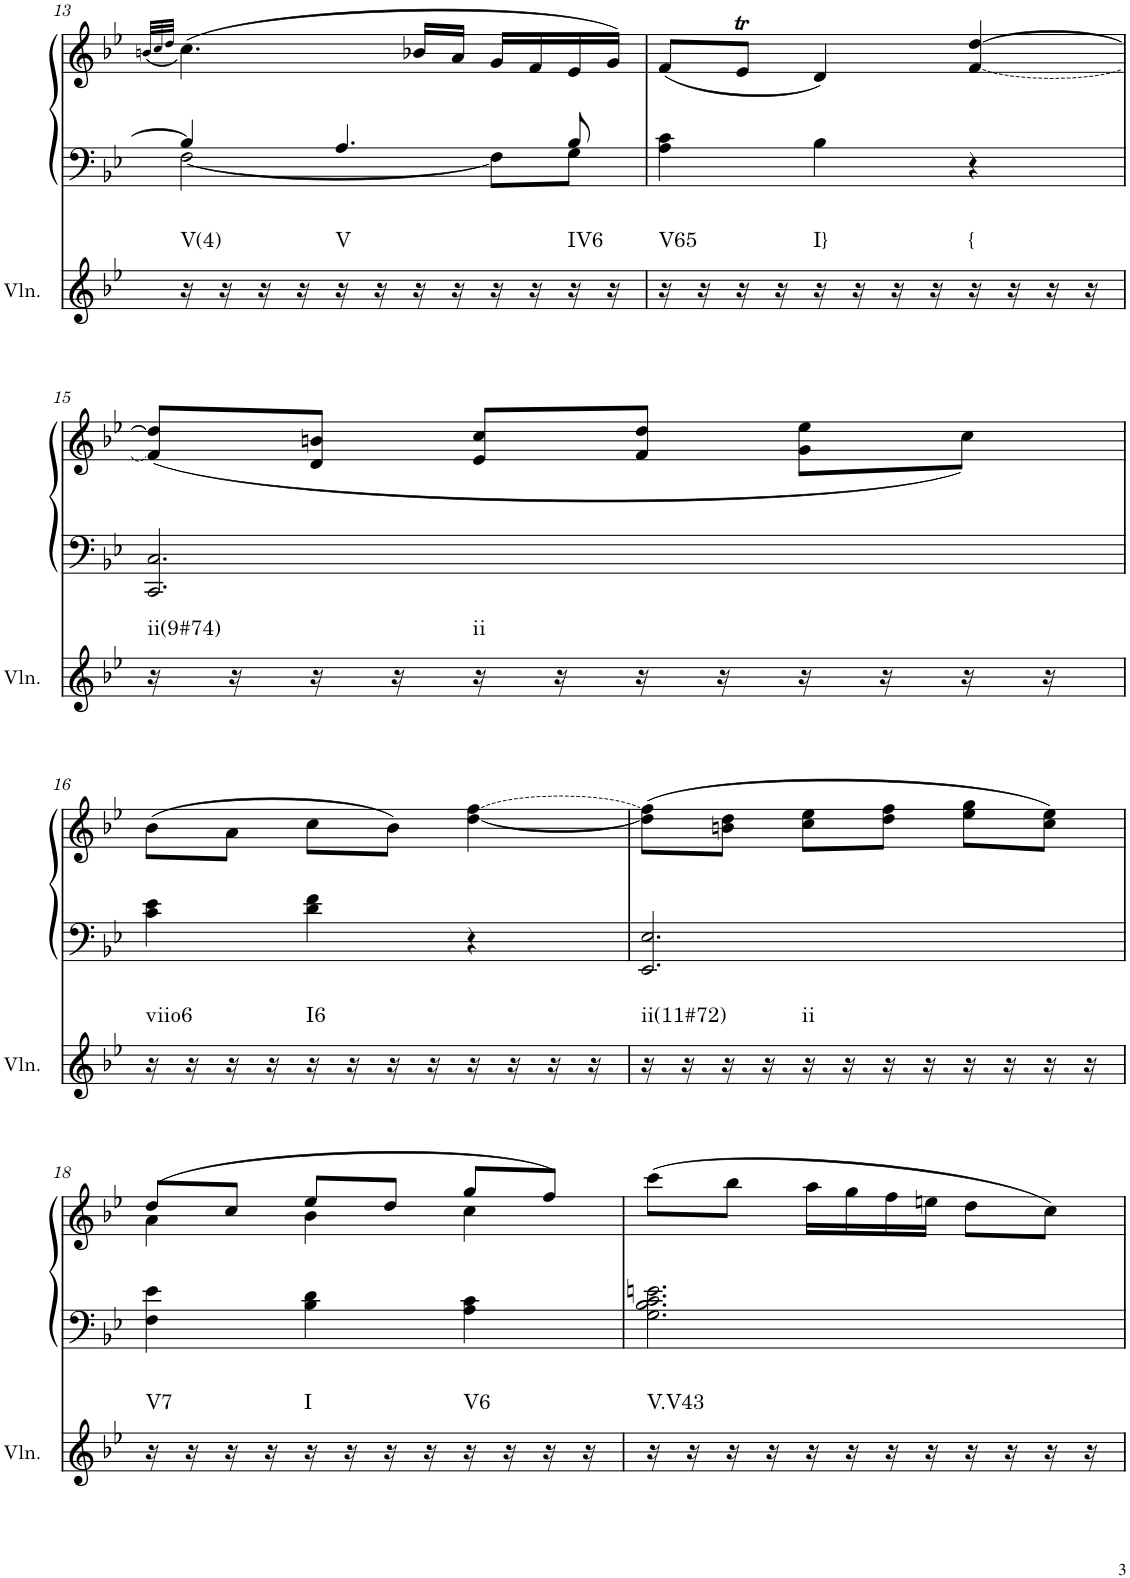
**kern	**harte	**kern	**kern
*part2	*part2	*part1	*part1
*staff3	*	*staff2	*staff1
*I"Violin	*	*I"unbenannt2	*
*I'Vln.	*	*	*
!!LO:PB:g=z
*clefG2	*	*clefF4	*clefG2
*k[b-e-]	*	*k[b-e-]	*k[b-e-]
*M3/4	*	*M3/4	*M3/4
=13	=13	=13	=13
.	.	.	(32qbn/LLL
.	.	.	32qcc/
.	.	.	32qdd/JJJ
*	*	*^	*
!	!LO:H:kt=V(4)	!	!	!
16r	N	4B-/]	[2F\	(4.cc\)
16r	.	.	.	.
16r	.	.	.	.
16r	.	.	.	.
!	!LO:H:kt=V	!	!	!
16r	N	4.A/	.	.
16r	.	.	.	.
16r	.	.	.	16b-X/LL
16r	.	.	.	16a/JJ
16r	.	.	8F\L]	16g/LL
16r	.	.	.	16f/
!	!LO:H:kt=IV6	!	!	!
16r	N	8B-/	8G\J	16e-/
16r	.	.	.	16g/JJ)
*	*	*v	*v	*
=14	=14	=14	=14
!	!LO:H:kt=V65	!	!
16r	N	4A\ 4c\	(<8f/L
16r	.	.	.
16r	.	.	8e-T/J
16r	.	.	.
!	!LO:H:kt=I}	!	!
16r	N	4B-\	4d/)
16r	.	.	.
16r	.	.	.
16r	.	.	.
!	!LO:H:kt={	!	!LO:T:n=1:dash
16r	N	4r	[4f/ [4dd/
16r	.	.	.
16r	.	.	.
16r	.	.	.
!!LO:LB:g=z
=15	=15	=15	=15
!	!LO:H:kt=ii(9#74)	!	!
16r	N	2.CC/ 2.C/	(<8f/] 8dd/]L
16r	.	.	.
16r	.	.	8d/ 8bn/J
16r	.	.	.
!	!LO:H:kt=ii	!	!
16r	N	.	8e-/ 8cc/L
16r	.	.	.
16r	.	.	8f/ 8dd/J
16r	.	.	.
16r	.	.	8g\ 8ee-\L
16r	.	.	.
16r	.	.	8cc\J)
16r	.	.	.
!!LO:LB:g=z
=16	=16	=16	=16
!	!LO:H:kt=viio6	!	!
16r	N	4c\ 4e-\	(8b-\L
16r	.	.	.
16r	.	.	8a\J
16r	.	.	.
!	!LO:H:kt=I6	!	!
16r	N	4d\ 4f\	8cc\L
16r	.	.	.
16r	.	.	8b-\J)
16r	.	.	.
!	!	!	!LO:T:n=2:dash
16r	.	4r	[4dd\ [4ff\
16r	.	.	.
16r	.	.	.
16r	.	.	.
=17	=17	=17	=17
!	!LO:H:kt=ii(11#72)	!	!
16r	N	2.EE-/ 2.E-/	(8dd\] 8ff\]L
16r	.	.	.
16r	.	.	8bn\ 8dd\J
16r	.	.	.
!	!LO:H:kt=ii	!	!
16r	N	.	8cc\ 8ee-\L
16r	.	.	.
16r	.	.	8dd\ 8ff\J
16r	.	.	.
16r	.	.	8ee-\ 8gg\L
16r	.	.	.
16r	.	.	8cc\ 8ee-\J)
16r	.	.	.
!!LO:LB:g=z
=18	=18	=18	=18
*	*	*	*^
!	!LO:H:kt=V7	!	!	!
16r	N	4F\ 4e-\	(8dd/L	4a\
16r	.	.	.	.
16r	.	.	8cc/J	.
16r	.	.	.	.
!	!LO:H:kt=I	!	!	!
16r	N	4B-\ 4d\	8ee-/L	4b-\
16r	.	.	.	.
16r	.	.	8dd/J	.
16r	.	.	.	.
!	!LO:H:kt=V6	!	!	!
16r	N	4A\ 4c\	8gg/L	4cc\
16r	.	.	.	.
16r	.	.	8ff/J)	.
16r	.	.	.	.
*	*	*	*v	*v
=19	=19	=19	=19
!	!LO:H:kt=V.V43	!	!
16r	N	2.G\ 2.B-\ 2.c\ 2.en\	(8ccc\L
16r	.	.	.
16r	.	.	8bb-\J
16r	.	.	.
16r	.	.	16aa\LL
16r	.	.	16gg\
16r	.	.	16ff\
16r	.	.	16een\JJ
16r	.	.	8dd\L
16r	.	.	.
16r	.	.	8cc\J)
16r	.	.	.
=	=	=	=
*-	*-	*-	*-
